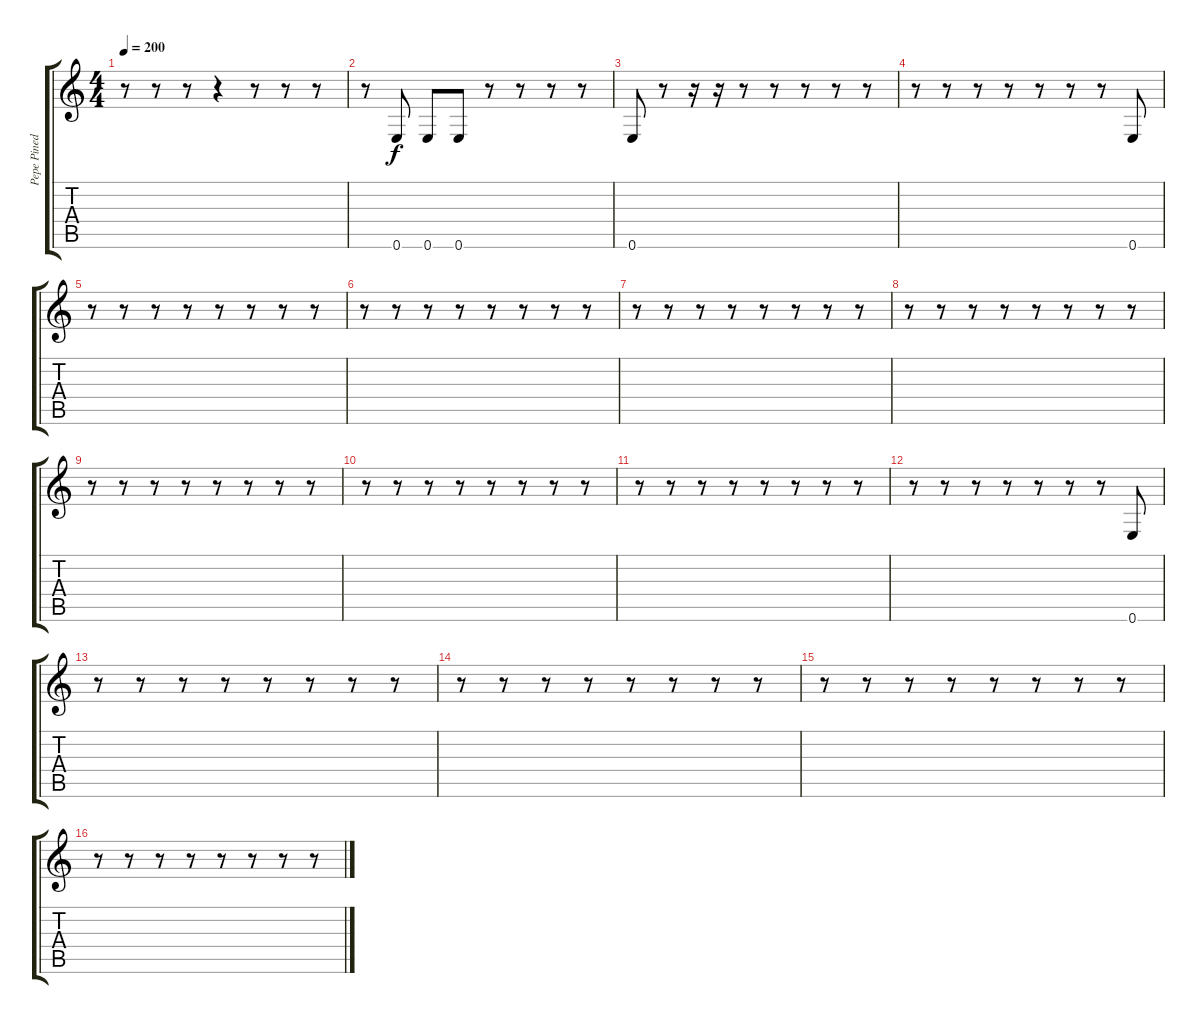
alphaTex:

\track ("Pepe Pinedo" "Pepe Pined") {instrument electricbassfinger}
\staff {score tabs}
\tuning (E4 B3 G3 D3 A2 E2) {hide}
\ts (4 4)
\tempo 200
\clef g2
\ks c
r.8{dy f} r.8 r.8 r.4 r.8 r.8 r.8 |
r.8 0.6.8 0.6.8 0.6.8 r.8 r.8 r.8 r.8 |
0.6.8 r.8 r.16 r.16 r.8 r.8 r.8 r.8 r.8 |
r.8 r.8 r.8 r.8 r.8 r.8 r.8 0.6.8 |
r.8 r.8 r.8 r.8 r.8 r.8 r.8 r.8 |
r.8 r.8 r.8 r.8 r.8 r.8 r.8 r.8 |
r.8 r.8 r.8 r.8 r.8 r.8 r.8 r.8 |
r.8 r.8 r.8 r.8 r.8 r.8 r.8 r.8 |
r.8 r.8 r.8 r.8 r.8 r.8 r.8 r.8 |
r.8 r.8 r.8 r.8 r.8 r.8 r.8 r.8 |
r.8 r.8 r.8 r.8 r.8 r.8 r.8 r.8 |
r.8 r.8 r.8 r.8 r.8 r.8 r.8 0.6.8 |
r.8 r.8 r.8 r.8 r.8 r.8 r.8 r.8 |
r.8 r.8 r.8 r.8 r.8 r.8 r.8 r.8 |
r.8 r.8 r.8 r.8 r.8 r.8 r.8 r.8 |
r.8 r.8 r.8 r.8 r.8 r.8 r.8 r.8
